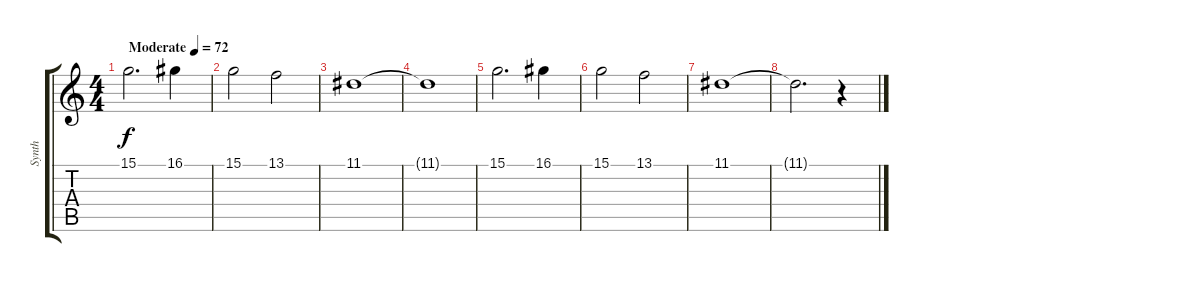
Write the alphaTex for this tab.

\track ("Synth" "Synth") {instrument synthstrings1}
\staff {score tabs}
\tuning (E4 B3 G3 D3 A2 E2) {hide}
\ts (4 4)
\tempo (72 "Moderate")
\clef g2
\ks c
15.1.2{d dy f instrument synthstrings1} 16.1.4 |
15.1.2 13.1.2 |
11.1.1 |
11.1{t}.1 |
15.1.2{d} 16.1.4 |
15.1.2 13.1.2 |
11.1.1 |
11.1{t}.2{d} r.4
